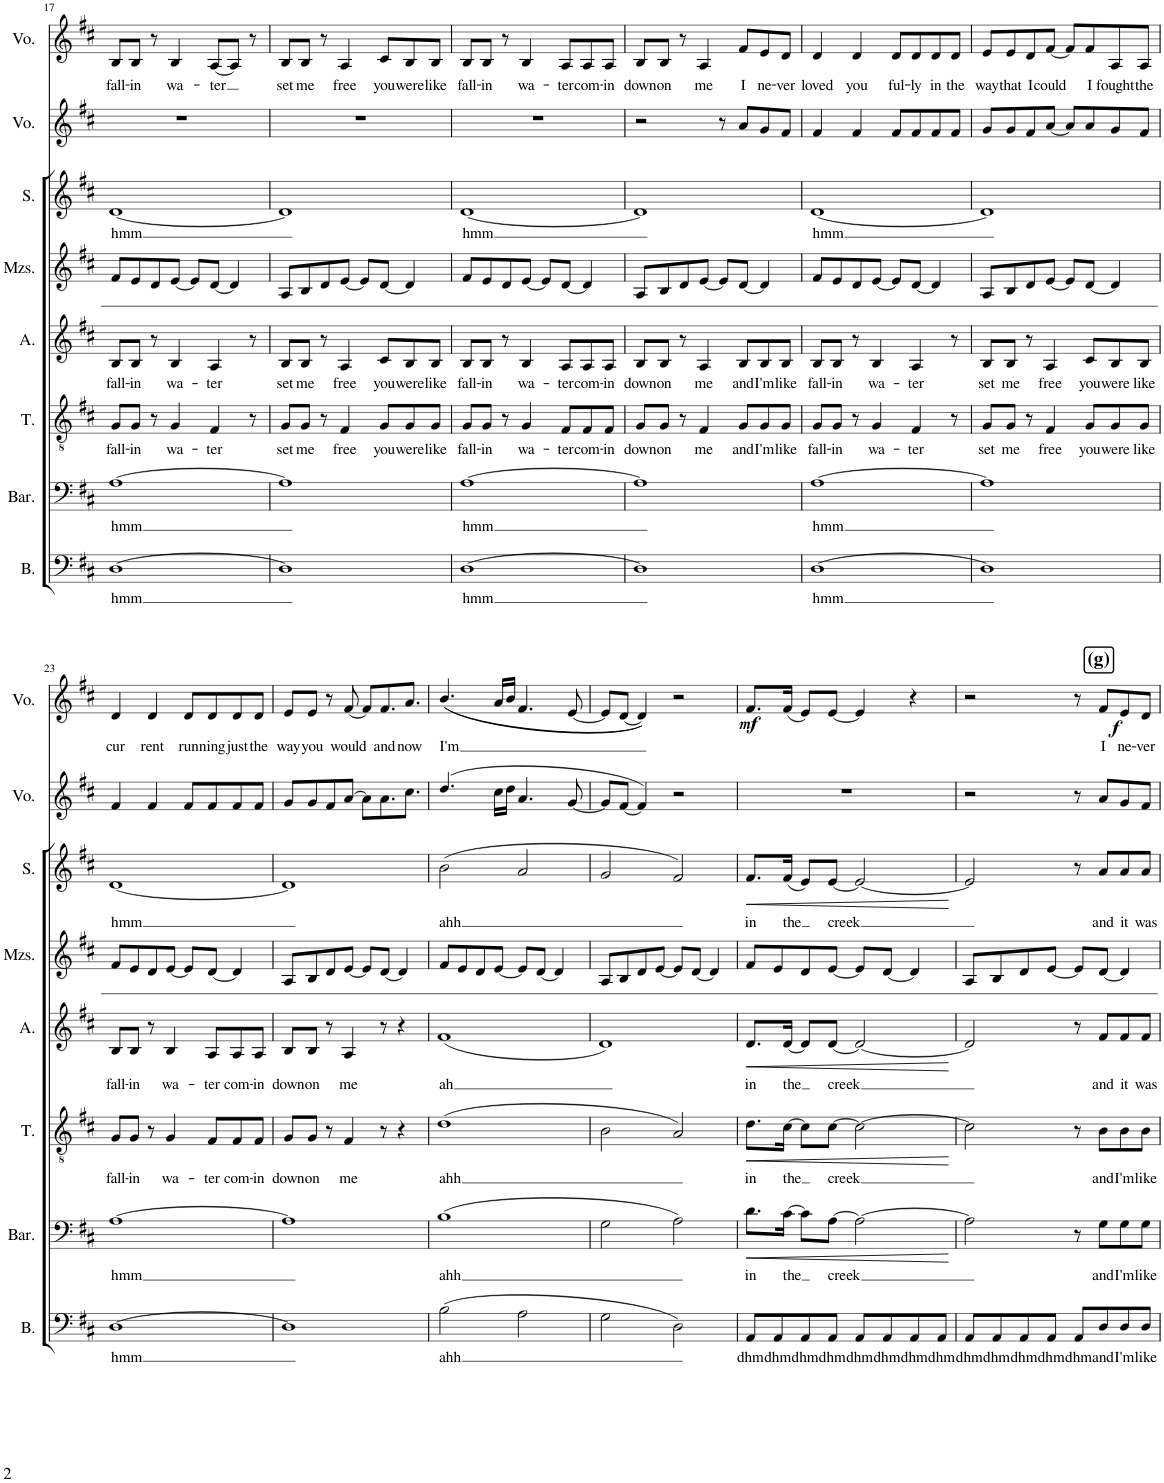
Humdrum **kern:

**kern	**text	**kern	**text	**dynam	**kern	**text	**dynam	**kern	**text	**dynam	**kern	**kern	**text	**dynam	**kern	**kern	**text	**dynam
*part8	*part8	*part7	*part7	*part7	*part6	*part6	*part6	*part5	*part5	*part5	*part4	*part3	*part3	*part3	*part2	*part1	*part1	*part1
*staff8	*staff8	*staff7	*staff7	*staff7	*staff6	*staff6	*staff6	*staff5	*staff5	*staff5	*staff4	*staff3	*staff3	*staff3	*staff2	*staff1	*staff1	*staff1
*I"Bass	*	*I"Baritone	*	*	*I"Tenor	*	*	*I"Alto	*	*	*I"Mezzo-soprano	*I"Soprano	*	*	*I"Voice	*I"Voice	*	*
*I'B.	*	*I'Bar.	*	*	*I'T.	*	*	*I'A.	*	*	*I'Mzs.	*I'S.	*	*	*I'Vo.	*I'Vo.	*	*
!!LO:PB:g=z
*clefF4	*	*clefF4	*	*	*clefGv2	*	*	*clefG2	*	*	*clefG2	*clefG2	*	*	*clefG2	*clefG2	*	*
*k[f#c#]	*	*k[f#c#]	*	*	*k[f#c#]	*	*	*k[f#c#]	*	*	*k[f#c#]	*k[f#c#]	*	*	*k[f#c#]	*k[f#c#]	*	*
*M4/4	*	*M4/4	*	*	*M4/4	*	*	*M4/4	*	*	*M4/4	*M4/4	*	*	*M4/4	*M4/4	*	*
=17	=17	=17	=17	=17	=17	=17	=17	=17	=17	=17	=17	=17	=17	=17	=17	=17	=17	=17
!	!LO:LY:b	!	!LO:LY:b	!	!	!LO:LY:b	!	!	!LO:LY:b	!	!	!	!LO:LY:b	!	!	!	!LO:LY:b	!
[1D	hmm	[1A	hmm	.	8G/L	fall-	.	8B/L	fall-	.	8f#/L	[1d	hmm	.	1r	8B/L	fall-	.
!	!	!	!	!	!	!LO:LY:b	!	!	!LO:LY:b	!	!	!	!	!	!	!	!LO:LY:b	!
.	.	.	.	.	8G/J	-in	.	8B/J	-in	.	8e/	.	.	.	.	8B/J	-in	.
.	.	.	.	.	8r	.	.	8r	.	.	8d/	.	.	.	.	8r	.	.
!	!	!	!	!	!	!LO:LY:b	!	!	!LO:LY:b	!	!	!	!	!	!	!	!LO:LY:b	!
.	.	.	.	.	4G/	wa-	.	4B/	wa-	.	[8e/J	.	.	.	.	4B/	wa-	.
.	.	.	.	.	.	.	.	.	.	.	8e/L]	.	.	.	.	.	.	.
!	!	!	!	!	!	!LO:LY:b	!	!	!LO:LY:b	!	!	!	!	!	!	!	!LO:LY:b	!
.	.	.	.	.	4F#/	-ter	.	4A/	-ter	.	[8d/J	.	.	.	.	[8A/L	-ter	.
.	.	.	.	.	.	.	.	.	.	.	4d/]	.	.	.	.	8A/J]	.	.
.	.	.	.	.	8r	.	.	8r	.	.	.	.	.	.	.	8r	.	.
=18	=18	=18	=18	=18	=18	=18	=18	=18	=18	=18	=18	=18	=18	=18	=18	=18	=18	=18
!	!	!	!	!	!	!LO:LY:b	!	!	!LO:LY:b	!	!	!	!	!	!	!	!LO:LY:b	!
1D]	.	1A]	.	.	8G/L	set	.	8B/L	set	.	8A/L	1d]	.	.	1r	8B/L	set	.
!	!	!	!	!	!	!LO:LY:b	!	!	!LO:LY:b	!	!	!	!	!	!	!	!LO:LY:b	!
.	.	.	.	.	8G/J	me	.	8B/J	me	.	8B/	.	.	.	.	8B/J	me	.
.	.	.	.	.	8r	.	.	8r	.	.	8d/	.	.	.	.	8r	.	.
!	!	!	!	!	!	!LO:LY:b	!	!	!LO:LY:b	!	!	!	!	!	!	!	!LO:LY:b	!
.	.	.	.	.	4F#/	free	.	4A/	free	.	[8e/J	.	.	.	.	4A/	free	.
.	.	.	.	.	.	.	.	.	.	.	8e/L]	.	.	.	.	.	.	.
!	!	!	!	!	!	!LO:LY:b	!	!	!LO:LY:b	!	!	!	!	!	!	!	!LO:LY:b	!
.	.	.	.	.	8G/L	you	.	8c#/L	you	.	[8d/J	.	.	.	.	8c#/L	you	.
!	!	!	!	!	!	!LO:LY:b	!	!	!LO:LY:b	!	!	!	!	!	!	!	!LO:LY:b	!
.	.	.	.	.	8G/	were	.	8B/	were	.	4d/]	.	.	.	.	8B/	were	.
!	!	!	!	!	!	!LO:LY:b	!	!	!LO:LY:b	!	!	!	!	!	!	!	!LO:LY:b	!
.	.	.	.	.	8G/J	like	.	8B/J	like	.	.	.	.	.	.	8B/J	like	.
=19	=19	=19	=19	=19	=19	=19	=19	=19	=19	=19	=19	=19	=19	=19	=19	=19	=19	=19
!	!LO:LY:b	!	!LO:LY:b	!	!	!LO:LY:b	!	!	!LO:LY:b	!	!	!	!LO:LY:b	!	!	!	!LO:LY:b	!
[1D	hmm	[1A	hmm	.	8G/L	fall-	.	8B/L	fall-	.	8f#/L	[1d	hmm	.	1r	8B/L	fall-	.
!	!	!	!	!	!	!LO:LY:b	!	!	!LO:LY:b	!	!	!	!	!	!	!	!LO:LY:b	!
.	.	.	.	.	8G/J	-in	.	8B/J	-in	.	8e/	.	.	.	.	8B/J	-in	.
.	.	.	.	.	8r	.	.	8r	.	.	8d/	.	.	.	.	8r	.	.
!	!	!	!	!	!	!LO:LY:b	!	!	!LO:LY:b	!	!	!	!	!	!	!	!LO:LY:b	!
.	.	.	.	.	4G/	wa-	.	4B/	wa-	.	[8e/J	.	.	.	.	4B/	wa-	.
.	.	.	.	.	.	.	.	.	.	.	8e/L]	.	.	.	.	.	.	.
!	!	!	!	!	!	!LO:LY:b	!	!	!LO:LY:b	!	!	!	!	!	!	!	!LO:LY:b	!
.	.	.	.	.	8F#/L	-ter	.	8A/L	-ter	.	[8d/J	.	.	.	.	8A/L	-ter	.
!	!	!	!	!	!	!LO:LY:b	!	!	!LO:LY:b	!	!	!	!	!	!	!	!LO:LY:b	!
.	.	.	.	.	8F#/	com-	.	8A/	com-	.	4d/]	.	.	.	.	8A/	com-	.
!	!	!	!	!	!	!LO:LY:b	!	!	!LO:LY:b	!	!	!	!	!	!	!	!LO:LY:b	!
.	.	.	.	.	8F#/J	-in	.	8A/J	-in	.	.	.	.	.	.	8A/J	-in	.
=20	=20	=20	=20	=20	=20	=20	=20	=20	=20	=20	=20	=20	=20	=20	=20	=20	=20	=20
!	!	!	!	!	!	!LO:LY:b	!	!	!LO:LY:b	!	!	!	!	!	!	!	!LO:LY:b	!
1D]	.	1A]	.	.	8G/L	down	.	8B/L	down	.	8A/L	1d]	.	.	2r	8B/L	down	.
!	!	!	!	!	!	!LO:LY:b	!	!	!LO:LY:b	!	!	!	!	!	!	!	!LO:LY:b	!
.	.	.	.	.	8G/J	on	.	8B/J	on	.	8B/	.	.	.	.	8B/J	on	.
.	.	.	.	.	8r	.	.	8r	.	.	8d/	.	.	.	.	8r	.	.
!	!	!	!	!	!	!LO:LY:b	!	!	!LO:LY:b	!	!	!	!	!	!	!	!LO:LY:b	!
.	.	.	.	.	4F#/	me	.	4A/	me	.	[8e/J	.	.	.	.	4A/	me	.
.	.	.	.	.	.	.	.	.	.	.	8e/L]	.	.	.	8r	.	.	.
!	!	!	!	!	!	!LO:LY:b	!	!	!LO:LY:b	!	!	!	!	!	!	!	!LO:LY:b	!
.	.	.	.	.	8G/L	and	.	8B/L	and	.	[8d/J	.	.	.	8a/L	8f#/L	I	.
!	!	!	!	!	!	!LO:LY:b	!	!	!LO:LY:b	!	!	!	!	!	!	!	!LO:LY:b	!
.	.	.	.	.	8G/	I'm	.	8B/	I'm	.	4d/]	.	.	.	8g/	8e/	ne-	.
!	!	!	!	!	!	!LO:LY:b	!	!	!LO:LY:b	!	!	!	!	!	!	!	!LO:LY:b	!
.	.	.	.	.	8G/J	like	.	8B/J	like	.	.	.	.	.	8f#/J	8d/J	-ver	.
=21	=21	=21	=21	=21	=21	=21	=21	=21	=21	=21	=21	=21	=21	=21	=21	=21	=21	=21
!	!LO:LY:b	!	!LO:LY:b	!	!	!LO:LY:b	!	!	!LO:LY:b	!	!	!	!LO:LY:b	!	!	!	!LO:LY:b	!
[1D	hmm	[1A	hmm	.	8G/L	fall-	.	8B/L	fall-	.	8f#/L	[1d	hmm	.	4f#/	4d/	loved	.
!	!	!	!	!	!	!LO:LY:b	!	!	!LO:LY:b	!	!	!	!	!	!	!	!	!
.	.	.	.	.	8G/J	-in	.	8B/J	-in	.	8e/	.	.	.	.	.	.	.
!	!	!	!	!	!	!	!	!	!	!	!	!	!	!	!	!	!LO:LY:b	!
.	.	.	.	.	8r	.	.	8r	.	.	8d/	.	.	.	4f#/	4d/	you	.
!	!	!	!	!	!	!LO:LY:b	!	!	!LO:LY:b	!	!	!	!	!	!	!	!	!
.	.	.	.	.	4G/	wa-	.	4B/	wa-	.	[8e/J	.	.	.	.	.	.	.
!	!	!	!	!	!	!	!	!	!	!	!	!	!	!	!	!	!LO:LY:b	!
.	.	.	.	.	.	.	.	.	.	.	8e/L]	.	.	.	8f#/L	8d/L	ful-	.
!	!	!	!	!	!	!LO:LY:b	!	!	!LO:LY:b	!	!	!	!	!	!	!	!LO:LY:b	!
.	.	.	.	.	4F#/	-ter	.	4A/	-ter	.	[8d/J	.	.	.	8f#/	8d/	-ly	.
!	!	!	!	!	!	!	!	!	!	!	!	!	!	!	!	!	!LO:LY:b	!
.	.	.	.	.	.	.	.	.	.	.	4d/]	.	.	.	8f#/	8d/	in	.
!	!	!	!	!	!	!	!	!	!	!	!	!	!	!	!	!	!LO:LY:b	!
.	.	.	.	.	8r	.	.	8r	.	.	.	.	.	.	8f#/J	8d/J	the	.
=22	=22	=22	=22	=22	=22	=22	=22	=22	=22	=22	=22	=22	=22	=22	=22	=22	=22	=22
!	!	!	!	!	!	!LO:LY:b	!	!	!LO:LY:b	!	!	!	!	!	!	!	!LO:LY:b	!
1D]	.	1A]	.	.	8G/L	set	.	8B/L	set	.	8A/L	1d]	.	.	8g/L	8e/L	way	.
!	!	!	!	!	!	!LO:LY:b	!	!	!LO:LY:b	!	!	!	!	!	!	!	!LO:LY:b	!
.	.	.	.	.	8G/J	me	.	8B/J	me	.	8B/	.	.	.	8g/	8e/	that	.
!	!	!	!	!	!	!	!	!	!	!	!	!	!	!	!	!	!LO:LY:b	!
.	.	.	.	.	8r	.	.	8r	.	.	8d/	.	.	.	8f#/	8d/	I	.
!	!	!	!	!	!	!LO:LY:b	!	!	!LO:LY:b	!	!	!	!	!	!	!	!LO:LY:b	!
.	.	.	.	.	4F#/	free	.	4A/	free	.	[8e/J	.	.	.	[8a/J	[8f#/J	could	.
.	.	.	.	.	.	.	.	.	.	.	8e/L]	.	.	.	8a/L]	8f#/L]	.	.
!	!	!	!	!	!	!LO:LY:b	!	!	!LO:LY:b	!	!	!	!	!	!	!	!LO:LY:b	!
.	.	.	.	.	8G/L	you	.	8c#/L	you	.	[8d/J	.	.	.	8a/	8f#/	I	.
!	!	!	!	!	!	!LO:LY:b	!	!	!LO:LY:b	!	!	!	!	!	!	!	!LO:LY:b	!
.	.	.	.	.	8G/	were	.	8B/	were	.	4d/]	.	.	.	8g/	8A/	fought	.
!	!	!	!	!	!	!LO:LY:b	!	!	!LO:LY:b	!	!	!	!	!	!	!	!LO:LY:b	!
.	.	.	.	.	8G/J	like	.	8B/J	like	.	.	.	.	.	8f#/J	8A/J	the	.
!!LO:LB:g=z
=23	=23	=23	=23	=23	=23	=23	=23	=23	=23	=23	=23	=23	=23	=23	=23	=23	=23	=23
!	!LO:LY:b	!	!LO:LY:b	!	!	!LO:LY:b	!	!	!LO:LY:b	!	!	!	!LO:LY:b	!	!	!	!LO:LY:b	!
[1D	hmm	[1A	hmm	.	8G/L	fall-	.	8B/L	fall-	.	8f#/L	[1d	hmm	.	4f#/	4d/	cur	.
!	!	!	!	!	!	!LO:LY:b	!	!	!LO:LY:b	!	!	!	!	!	!	!	!	!
.	.	.	.	.	8G/J	-in	.	8B/J	-in	.	8e/	.	.	.	.	.	.	.
!	!	!	!	!	!	!	!	!	!	!	!	!	!	!	!	!	!LO:LY:b	!
.	.	.	.	.	8r	.	.	8r	.	.	8d/	.	.	.	4f#/	4d/	rent	.
!	!	!	!	!	!	!LO:LY:b	!	!	!LO:LY:b	!	!	!	!	!	!	!	!	!
.	.	.	.	.	4G/	wa-	.	4B/	wa-	.	[8e/J	.	.	.	.	.	.	.
!	!	!	!	!	!	!	!	!	!	!	!	!	!	!	!	!	!LO:LY:b	!
.	.	.	.	.	.	.	.	.	.	.	8e/L]	.	.	.	8f#/L	8d/L	run	.
!	!	!	!	!	!	!LO:LY:b	!	!	!LO:LY:b	!	!	!	!	!	!	!	!LO:LY:b	!
.	.	.	.	.	8F#/L	-ter	.	8A/L	-ter	.	[8d/J	.	.	.	8f#/	8d/	ning	.
!	!	!	!	!	!	!LO:LY:b	!	!	!LO:LY:b	!	!	!	!	!	!	!	!LO:LY:b	!
.	.	.	.	.	8F#/	com-	.	8A/	com-	.	4d/]	.	.	.	8f#/	8d/	just	.
!	!	!	!	!	!	!LO:LY:b	!	!	!LO:LY:b	!	!	!	!	!	!	!	!LO:LY:b	!
.	.	.	.	.	8F#/J	-in	.	8A/J	-in	.	.	.	.	.	8f#/J	8d/J	the	.
=24	=24	=24	=24	=24	=24	=24	=24	=24	=24	=24	=24	=24	=24	=24	=24	=24	=24	=24
!	!	!	!	!	!	!LO:LY:b	!	!	!LO:LY:b	!	!	!	!	!	!	!	!LO:LY:b	!
1D]	.	1A]	.	.	8G/L	down	.	8B/L	down	.	8A/L	1d]	.	.	8g/L	8e/L	way	.
!	!	!	!	!	!	!LO:LY:b	!	!	!LO:LY:b	!	!	!	!	!	!	!	!LO:LY:b	!
.	.	.	.	.	8G/J	on	.	8B/J	on	.	8B/	.	.	.	8g/	8e/J	you	.
.	.	.	.	.	8r	.	.	8r	.	.	8d/	.	.	.	8f#/	8r	.	.
!	!	!	!	!	!	!LO:LY:b	!	!	!LO:LY:b	!	!	!	!	!	!	!	!LO:LY:b	!
.	.	.	.	.	4F#/	me	.	4A/	me	.	[8e/J	.	.	.	[8a/J	[8f#/	would	.
.	.	.	.	.	.	.	.	.	.	.	8e/L]	.	.	.	8a\L]	8f#/L]	.	.
!	!	!	!	!	!	!	!	!	!	!	!	!	!	!	!	!	!LO:LY:b	!
.	.	.	.	.	8r	.	.	8r	.	.	[8d/J	.	.	.	8.a\	8.f#/	and	.
.	.	.	.	.	4r	.	.	4r	.	.	4d/]	.	.	.	.	.	.	.
!	!	!	!	!	!	!	!	!	!	!	!	!	!	!	!	!	!LO:LY:b	!
.	.	.	.	.	.	.	.	.	.	.	.	.	.	.	8.cc#\J	8.a/J	now	.
=25	=25	=25	=25	=25	=25	=25	=25	=25	=25	=25	=25	=25	=25	=25	=25	=25	=25	=25
!	!LO:LY:b	!	!LO:LY:b	!	!	!LO:LY:b	!	!	!LO:LY:b	!	!	!	!LO:LY:b	!	!	!	!LO:LY:b	!
(2B\	ahh	(1B	ahh	.	(1d	ahh	.	(1f#	ah	.	8f#/L	(2b\	ahh	.	(4.dd/	((4.b/	I'm	.
.	.	.	.	.	.	.	.	.	.	.	8e/	.	.	.	.	.	.	.
.	.	.	.	.	.	.	.	.	.	.	8d/	.	.	.	.	.	.	.
.	.	.	.	.	.	.	.	.	.	.	[8e/J	.	.	.	16cc#\LL	16a/LL	.	.
.	.	.	.	.	.	.	.	.	.	.	.	.	.	.	16dd\JJ	16b/JJ	.	.
2A\	.	.	.	.	.	.	.	.	.	.	8e/L]	2a/	.	.	4.a/	4.f#/	.	.
.	.	.	.	.	.	.	.	.	.	.	[8d/J	.	.	.	.	.	.	.
.	.	.	.	.	.	.	.	.	.	.	4d/]	.	.	.	.	.	.	.
.	.	.	.	.	.	.	.	.	.	.	.	.	.	.	[8g/	[8e/	.	.
=26	=26	=26	=26	=26	=26	=26	=26	=26	=26	=26	=26	=26	=26	=26	=26	=26	=26	=26
2G\	.	2G\	.	.	2B\	.	.	1d)	.	.	8A/L	2g/	.	.	8g/L]	8e/L]	.	.
.	.	.	.	.	.	.	.	.	.	.	8B/	.	.	.	[8f#/J	[8d/J	.	.
.	.	.	.	.	.	.	.	.	.	.	8d/	.	.	.	4f#/])	4d/]))	.	.
.	.	.	.	.	.	.	.	.	.	.	[8e/J	.	.	.	.	.	.	.
2D\)	.	2A\)	.	.	2A/)	.	.	.	.	.	8e/L]	2f#/)	.	.	2r	2r	.	.
.	.	.	.	.	.	.	.	.	.	.	[8d/J	.	.	.	.	.	.	.
.	.	.	.	.	.	.	.	.	.	.	4d/]	.	.	.	.	.	.	.
=27	=27	=27	=27	=27	=27	=27	=27	=27	=27	=27	=27	=27	=27	=27	=27	=27	=27	=27
!	!LO:LY:b	!	!LO:LY:b	!LO:HP:b	!	!LO:LY:b	!LO:HP:b	!	!LO:LY:b	!LO:HP:b	!	!	!LO:LY:b	!LO:HP:b	!	!	!	!LO:DY:b
8AA/L	dhm	8.d\L	in	<	8.d\L	in	<	8.d/L	in	<	8f#/L	8.f#/L	in	<	1r	8.f#/L	.	mf
!	!LO:LY:b	!	!	!	!	!	!	!	!	!	!	!	!	!	!	!	!	!
8AA/	dhm	.	.	.	.	.	.	.	.	.	8e/	.	.	.	.	.	.	.
!	!	!	!LO:LY:b	!	!	!LO:LY:b	!	!	!LO:LY:b	!	!	!	!LO:LY:b	!	!	!	!	!
.	.	[16c#\Jk	the	.	[16c#\Jk	the	.	[16d/Jk	the	.	.	(16f#/Jk	the	.	.	(16f#/Jk	.	.
!	!LO:LY:b	!	!	!	!	!	!	!	!	!	!	!	!	!	!	!	!	!
8AA/	dhm	8c#\L]	.	.	8c#\L]	.	.	8d/L]	.	.	8d/	8e/L)	.	.	.	8e/L)	.	.
!	!LO:LY:b	!	!LO:LY:b	!	!	!LO:LY:b	!	!	!LO:LY:b	!	!	!	!LO:LY:b	!	!	!	!	!
8AA/J	dhm	[8A\J	creek	.	[8c#\J	creek	.	[8d/J	creek	.	[8e/J	[8e/J	creek	.	.	[8e/J	.	.
!	!LO:LY:b	!	!	!	!	!	!	!	!	!	!	!	!	!	!	!	!	!
8AA/L	dhm	2A\_	.	.	2c#\_	.	.	2d/_	.	.	8e/L]	2e/_	.	.	.	4e/]	.	.
!	!LO:LY:b	!	!	!	!	!	!	!	!	!	!	!	!	!	!	!	!	!
8AA/	dhm	.	.	.	.	.	.	.	.	.	[8d/J	.	.	.	.	.	.	.
!	!LO:LY:b	!	!	!	!	!	!	!	!	!	!	!	!	!	!	!	!	!
8AA/	dhm	.	.	.	.	.	.	.	.	.	4d/]	.	.	.	.	4r	.	.
!	!LO:LY:b	!	!	!	!	!	!	!	!	!	!	!	!	!	!	!	!	!
8AA/J	dhm	.	.	.	.	.	.	.	.	.	.	.	.	.	.	.	.	.
.	.	.	.	[	.	.	[	.	.	[	.	.	.	[	.	.	.	.
!!LO:REH:place=s1:a:B:cj:fs=14:t=(g):qo=2.5
=28	=28	=28	=28	=28	=28	=28	=28	=28	=28	=28	=28	=28	=28	=28	=28	=28	=28	=28
!	!LO:LY:b	!	!	!	!	!	!	!	!	!	!	!	!	!	!	!	!	!
8AA/L	dhm	2A\]	.	.	2c#\]	.	.	2d/]	.	.	8A/L	2e/]	.	.	2r	2r	.	.
!	!LO:LY:b	!	!	!	!	!	!	!	!	!	!	!	!	!	!	!	!	!
8AA/	dhm	.	.	.	.	.	.	.	.	.	8B/	.	.	.	.	.	.	.
!	!LO:LY:b	!	!	!	!	!	!	!	!	!	!	!	!	!	!	!	!	!
8AA/	dhm	.	.	.	.	.	.	.	.	.	8d/	.	.	.	.	.	.	.
!	!LO:LY:b	!	!	!	!	!	!	!	!	!	!	!	!	!	!	!	!	!
8AA/J	dhm	.	.	.	.	.	.	.	.	.	[8e/J	.	.	.	.	.	.	.
!	!LO:LY:b	!	!	!	!	!	!	!	!	!	!	!	!	!	!	!	!	!
8AA/L	dhm	8r	.	.	8r	.	.	8r	.	.	8e/L]	8r	.	.	8r	8r	.	.
!	!LO:LY:b	!	!LO:LY:b	!	!	!LO:LY:b	!	!	!LO:LY:b	!	!	!	!LO:LY:b	!	!	!	!LO:LY:b	!
8D/	and	8G\L	and	.	8B\L	and	.	8f#/L	and	.	[8d/J	8a/L	and	.	8a/L	8f#/L	I	.
!	!LO:LY:b	!	!LO:LY:b	!	!	!LO:LY:b	!	!	!LO:LY:b	!	!	!	!LO:LY:b	!	!	!	!LO:LY:b	!LO:DY:b
8D/	I'm	8G\	I'm	.	8B\	I'm	.	8f#/	it	.	4d/]	8a/	it	.	8g/	8e/	ne-	f
!	!LO:LY:b	!	!LO:LY:b	!	!	!LO:LY:b	!	!	!LO:LY:b	!	!	!	!LO:LY:b	!	!	!	!LO:LY:b	!
8D/J	like	8G\J	like	.	8B\J	like	.	8f#/J	was	.	.	8a/J	was	.	8f#/J	8d/J	-ver	.
=	=	=	=	=	=	=	=	=	=	=	=	=	=	=	=	=	=	=
*-	*-	*-	*-	*-	*-	*-	*-	*-	*-	*-	*-	*-	*-	*-	*-	*-	*-	*-
